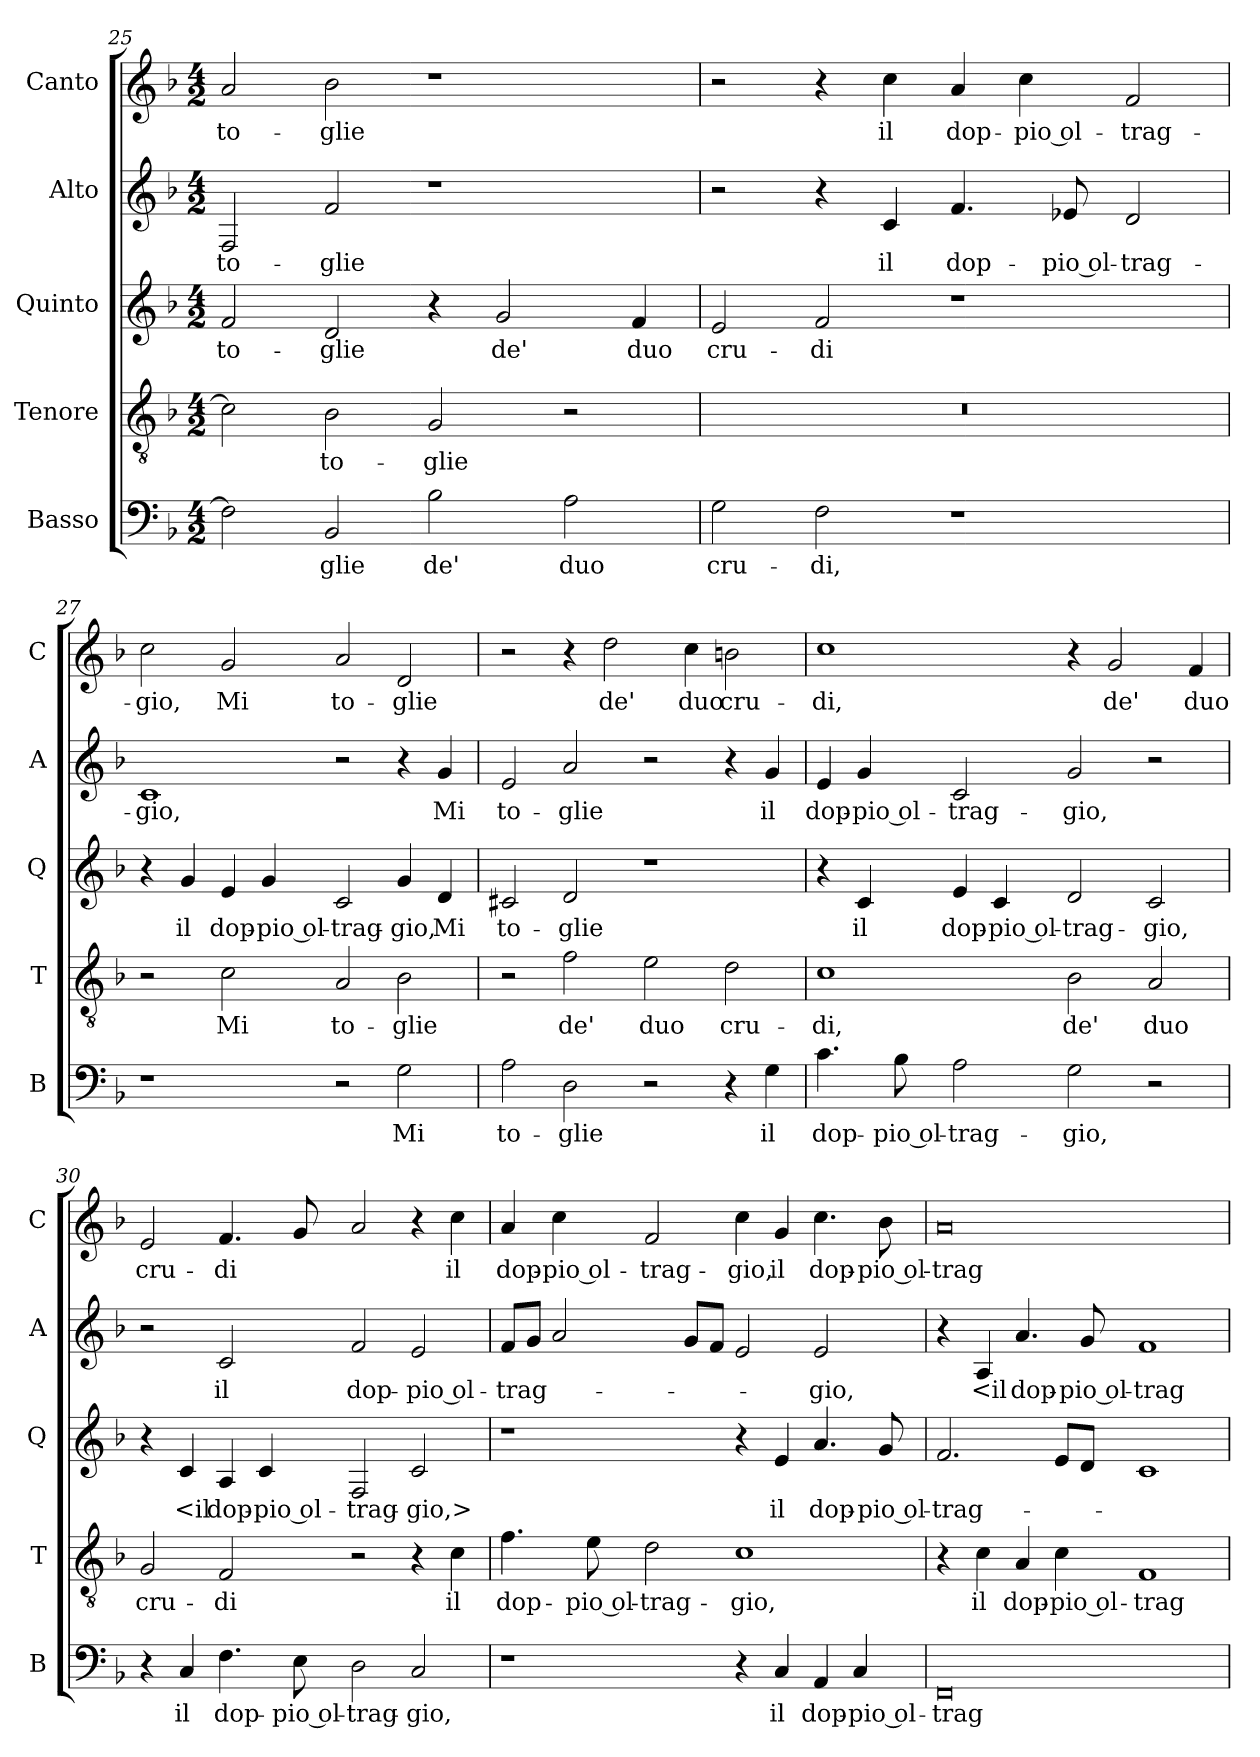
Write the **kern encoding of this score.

**kern	**text	**kern	**text	**kern	**text	**kern	**text	**kern	**text
*part5	*part5	*part4	*part4	*part3	*part3	*part2	*part2	*part1	*part1
*staff5	*staff5	*staff4	*staff4	*staff3	*staff3	*staff2	*staff2	*staff1	*staff1
*I"Basso	*	*I"Tenore	*	*I"Quinto	*	*I"Alto	*	*I"Canto	*
*I'B	*	*I'T	*	*I'Q	*	*I'A	*	*I'C	*
*clefF4	*	*clefGv2	*	*clefG2	*	*clefG2	*	*clefG2	*
*k[b-]	*	*k[b-]	*	*k[b-]	*	*k[b-]	*	*k[b-]	*
*d:	*	*d:	*	*d:	*	*d:	*	*d:	*
*M4/2	*	*M4/2	*	*M4/2	*	*M4/2	*	*M4/2	*
=25	=25	=25	=25	=25	=25	=25	=25	=25	=25
2F]	.	2c]	.	2f	to-	2F	to-	2a	to-
2BB-	-glie	2B-	to-	2d	-glie	2f	-glie	2b-	-glie
2B-	de'	2G	-glie	4r	.	1r	.	1r	.
.	.	.	.	2g	de'	.	.	.	.
2A	duo	2r	.	.	.	.	.	.	.
.	.	.	.	4f	duo	.	.	.	.
=26	=26	=26	=26	=26	=26	=26	=26	=26	=26
2G	cru-	0r	.	2e	cru-	2r	.	2r	.
2F	-di,	.	.	2f	-di	4r	.	4r	.
.	.	.	.	.	.	4c	il	4cc	il
1r	.	.	.	1r	.	4.f	dop-	4a	dop-
.	.	.	.	.	.	.	.	4cc	-pio ol-
.	.	.	.	.	.	8e-X	-pio ol-	.	.
.	.	.	.	.	.	2d	-trag-	2f	-trag-
=27	=27	=27	=27	=27	=27	=27	=27	=27	=27
1r	.	2r	.	4r	.	1c	-gio,	2cc	-gio,
.	.	.	.	4g	il	.	.	.	.
.	.	2c	Mi	4e	dop-	.	.	2g	Mi
.	.	.	.	4g	-pio ol-	.	.	.	.
2r	.	2A	to-	2c	-trag-	2r	.	2a	to-
2G	Mi	2B-	-glie	4g	-gio,	4r	.	2d	-glie
.	.	.	.	4d	Mi	4g	Mi	.	.
=28	=28	=28	=28	=28	=28	=28	=28	=28	=28
2A	to-	2r	.	2c#X	to-	2e	to-	2r	.
2D	-glie	2f	de'	2d	-glie	2a	-glie	4r	.
.	.	.	.	.	.	.	.	2dd	de'
2r	.	2e	duo	1r	.	2r	.	.	.
.	.	.	.	.	.	.	.	4cc	duo
4r	.	2d	cru-	.	.	4r	.	2bn	cru-
4G	il	.	.	.	.	4g	il	.	.
=29	=29	=29	=29	=29	=29	=29	=29	=29	=29
4.c	dop-	1c	-di,	4r	.	4e	dop-	1cc	-di,
.	.	.	.	4c	il	4g	-pio ol-	.	.
8B-	-pio ol-	.	.	.	.	.	.	.	.
2A	-trag-	.	.	4e	dop-	2c	-trag-	.	.
.	.	.	.	4c	-pio ol-	.	.	.	.
2G	-gio,	2B-	de'	2d	-trag-	2g	-gio,	4r	.
.	.	.	.	.	.	.	.	2g	de'
2r	.	2A	duo	2c	-gio,	2r	.	.	.
.	.	.	.	.	.	.	.	4f	duo
=30	=30	=30	=30	=30	=30	=30	=30	=30	=30
4r	.	2G	cru-	4r	.	2r	.	2e	cru-
4C	il	.	.	4c	<il	.	.	.	.
4.F	dop-	2F	-di	4A	dop-	2c	il	4.f	-di
.	.	.	.	4c	-pio ol-	.	.	.	.
8E	-pio ol-	.	.	.	.	.	.	8g	.
2D	-trag-	2r	.	2F	-trag-	2f	dop-	2a	.
2C	-gio,	4r	.	2c	-gio,>	2e	-pio ol-	4r	.
.	.	4c	il	.	.	.	.	4cc	il
=31	=31	=31	=31	=31	=31	=31	=31	=31	=31
1r	.	4.f	dop-	1r	.	8fL	-trag-	4a	dop-
.	.	.	.	.	.	8gJ	.	.	.
.	.	.	.	.	.	2a	.	4cc	-pio ol-
.	.	8e	-pio ol-	.	.	.	.	.	.
.	.	2d	-trag-	.	.	.	.	2f	-trag-
.	.	.	.	.	.	8gL	.	.	.
.	.	.	.	.	.	8fJ	.	.	.
4r	.	1c	-gio,	4r	.	2e	.	4cc	-gio,
4C	il	.	.	4e	il	.	.	4g	il
4AA	dop-	.	.	4.a	dop-	2e	-gio,	4.cc	dop-
4C	-pio ol-	.	.	.	.	.	.	.	.
.	.	.	.	8g	-pio ol-	.	.	8b-	-pio ol-
=32	=32	=32	=32	=32	=32	=32	=32	=32	=32
0FF	-trag-	4r	.	2.f	-trag-	4r	.	0a	-trag-
.	.	4c	il	.	.	4A	<il	.	.
.	.	4A	dop-	.	.	4.a	dop-	.	.
.	.	4c	-pio ol-	8eL	.	.	.	.	.
.	.	.	.	8dJ	.	8g	-pio ol-	.	.
.	.	1F	-trag-	1c	.	1f	-trag-	.	.
=	=	=	=	=	=	=	=	=	=
*-	*-	*-	*-	*-	*-	*-	*-	*-	*-
